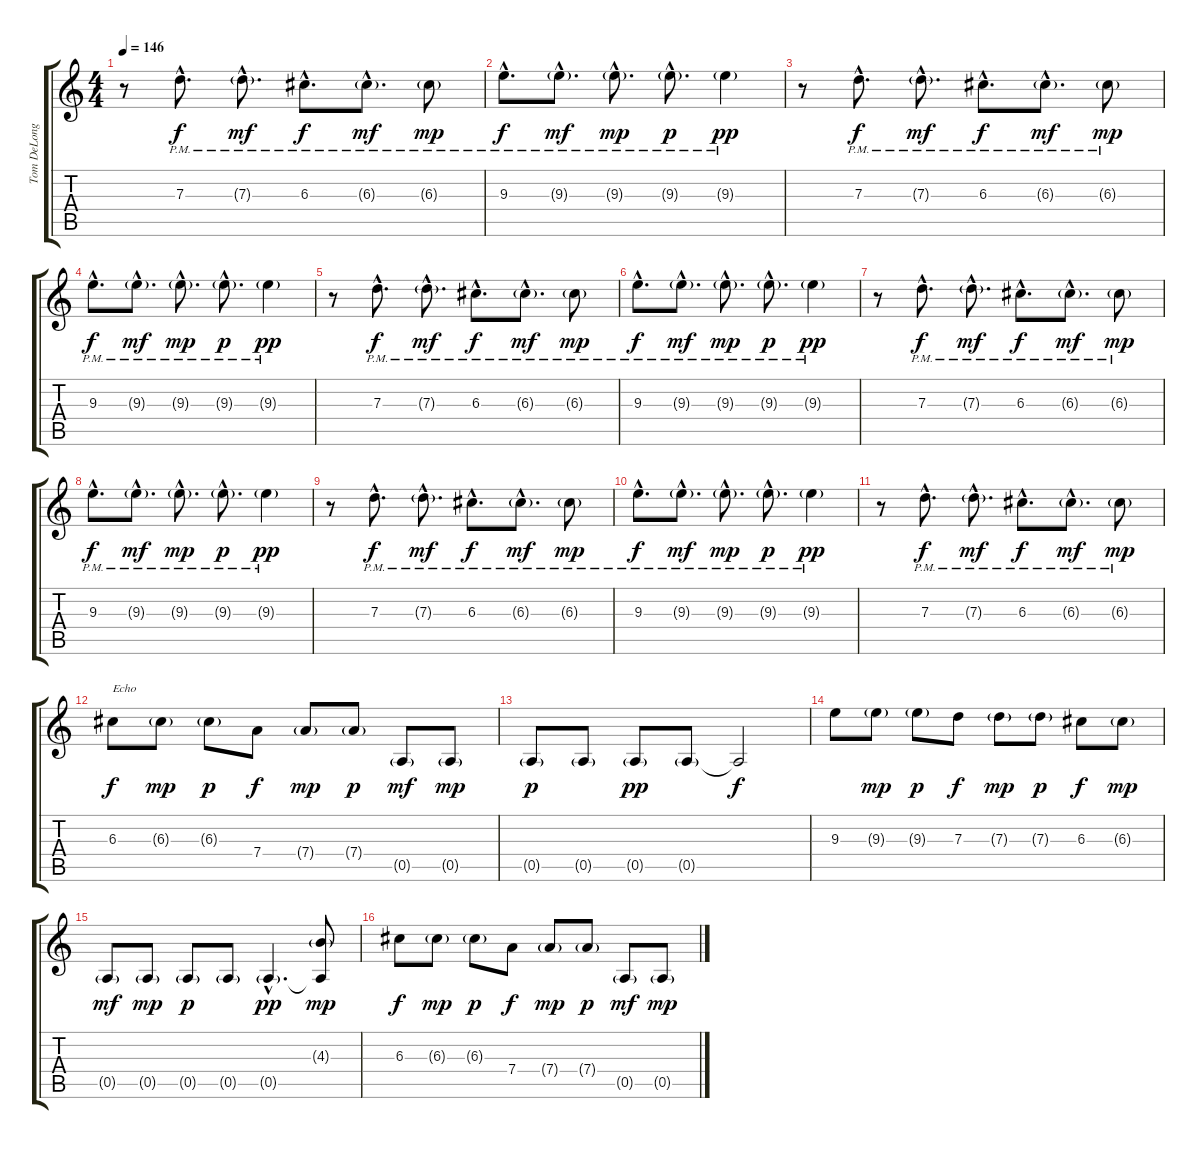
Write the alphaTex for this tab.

\track ("Tom DeLonge" "Tom DeLong") {instrument distortionguitar}
\staff {score tabs}
\tuning (E4 B3 G3 D3 A2 E2) {hide}
\ts (4 4)
\tempo 146
\clef g2
\ks c
r.8{dy pp} 7.3{hac pm}.8{d dy f} 7.3{g hac pm}.8{d dy mf} 6.3{hac pm}.8{d dy f} 6.3{g hac pm}.8{d dy mf} 6.3{g pm}.8{dy mp} |
9.3{hac pm}.8{d dy f} 9.3{g hac pm}.8{d dy mf} 9.3{g hac pm}.8{d dy mp} 9.3{g hac pm}.8{d dy p} 9.3{g pm}.4{dy pp} |
r.8 7.3{hac pm}.8{d dy f} 7.3{g hac pm}.8{d dy mf} 6.3{hac pm}.8{d dy f} 6.3{g hac pm}.8{d dy mf} 6.3{g pm}.8{dy mp} |
9.3{hac pm}.8{d dy f} 9.3{g hac pm}.8{d dy mf} 9.3{g hac pm}.8{d dy mp} 9.3{g hac pm}.8{d dy p} 9.3{g pm}.4{dy pp} |
r.8 7.3{hac pm}.8{d dy f} 7.3{g hac pm}.8{d dy mf} 6.3{hac pm}.8{d dy f} 6.3{g hac pm}.8{d dy mf} 6.3{g pm}.8{dy mp} |
9.3{hac pm}.8{d dy f} 9.3{g hac pm}.8{d dy mf} 9.3{g hac pm}.8{d dy mp} 9.3{g hac pm}.8{d dy p} 9.3{g pm}.4{dy pp} |
r.8 7.3{hac pm}.8{d dy f} 7.3{g hac pm}.8{d dy mf} 6.3{hac pm}.8{d dy f} 6.3{g hac pm}.8{d dy mf} 6.3{g pm}.8{dy mp} |
9.3{hac pm}.8{d dy f} 9.3{g hac pm}.8{d dy mf} 9.3{g hac pm}.8{d dy mp} 9.3{g hac pm}.8{d dy p} 9.3{g pm}.4{dy pp} |
r.8 7.3{hac pm}.8{d dy f} 7.3{g hac pm}.8{d dy mf} 6.3{hac pm}.8{d dy f} 6.3{g hac pm}.8{d dy mf} 6.3{g pm}.8{dy mp} |
9.3{hac pm}.8{d dy f} 9.3{g hac pm}.8{d dy mf} 9.3{g hac pm}.8{d dy mp} 9.3{g hac pm}.8{d dy p} 9.3{g pm}.4{dy pp} |
r.8 7.3{hac pm}.8{d dy f} 7.3{g hac pm}.8{d dy mf} 6.3{hac pm}.8{d dy f} 6.3{g hac pm}.8{d dy mf} 6.3{g pm}.8{dy mp} |
6.3.8{txt "Echo" dy f instrument electricguitarclean} 6.3{g}.8{dy mp} 6.3{g}.8{dy p} 7.4.8{dy f} 7.4{g}.8{dy mp} 7.4{g}.8{dy p} 0.5{g}.8{dy mf} 0.5{g}.8{dy mp} |
0.5{g}.8{dy p} 0.5{g}.8 0.5{g}.8{dy pp} 0.5{g}.8 0.5{t}.2{dy f} |
9.3.8 9.3{g}.8{dy mp} 9.3{g}.8{dy p} 7.3.8{dy f} 7.3{g}.8{dy mp} 7.3{g}.8{dy p} 6.3.8{dy f} 6.3{g}.8{dy mp} |
0.5{g}.8{dy mf} 0.5{g}.8{dy mp} 0.5{g}.8{dy p} 0.5{g}.8 0.5{g hac}.4{d dy pp} (4.3{g} 0.5{t}).8{dy mp} |
6.3.8{dy f} 6.3{g}.8{dy mp} 6.3{g}.8{dy p} 7.4.8{dy f} 7.4{g}.8{dy mp} 7.4{g}.8{dy p} 0.5{g}.8{dy mf} 0.5{g}.8{dy mp}
